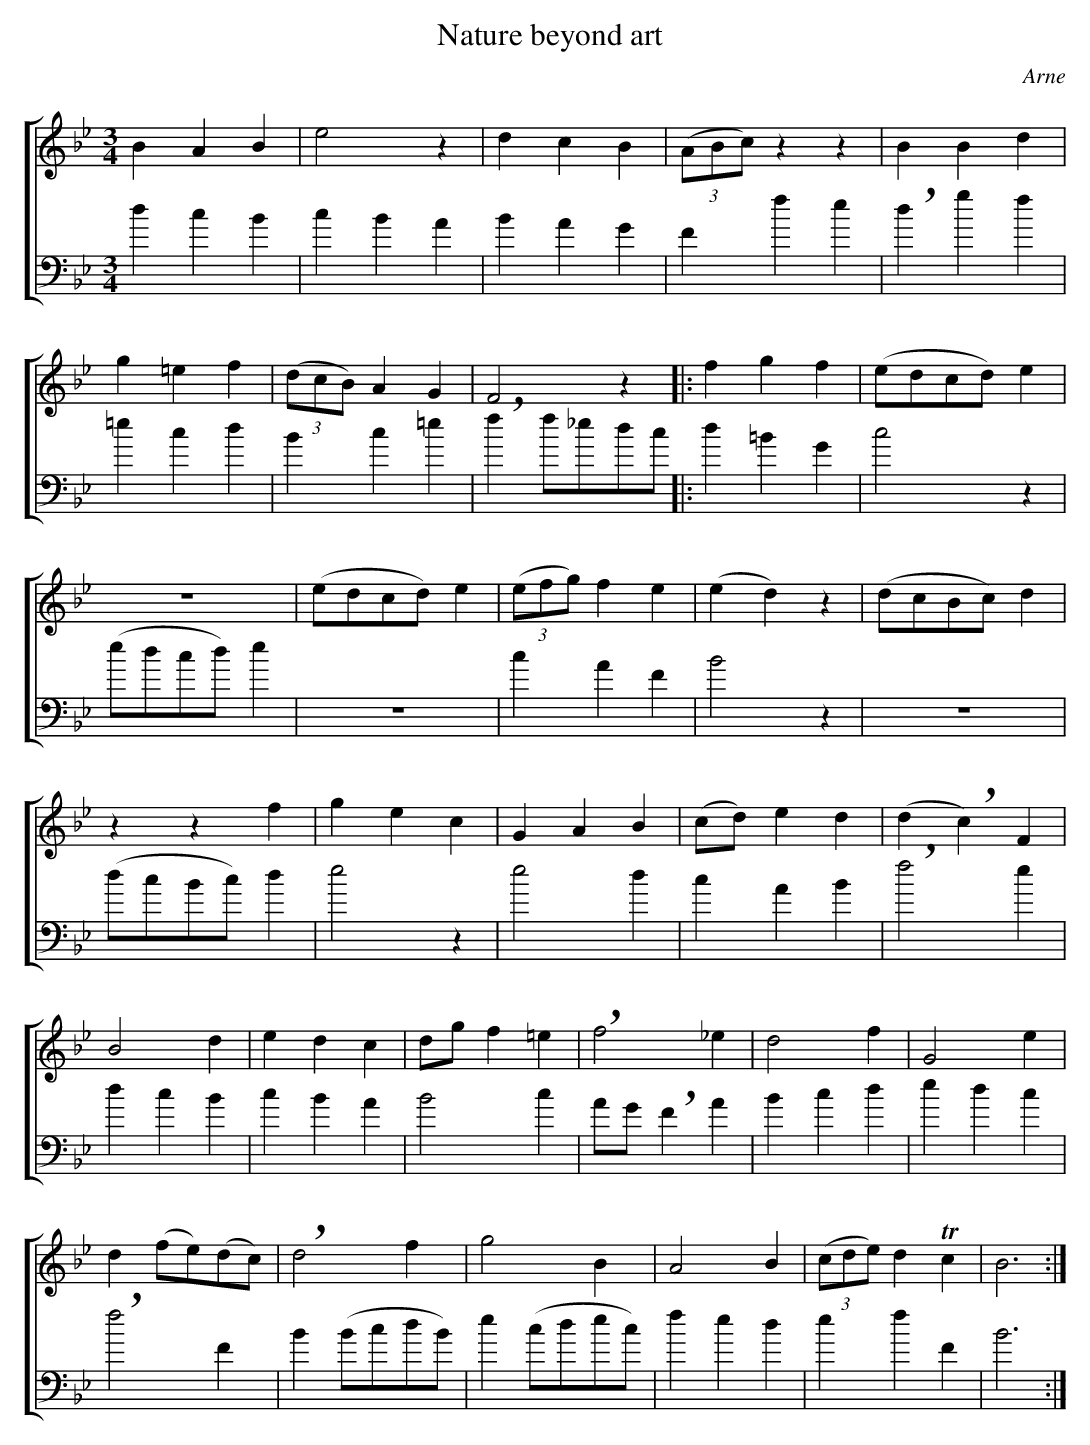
X:1
T:Nature beyond art
C:Arne
U:R=!breath!
U:T=!tenuto!
L:1/4
M:3/4
%%score [1 2 ]
K:Bb
V:1 clef=treble
B A B | e2 z | d c B | (3(A/B/c/) z z | B B d |
g =e f | ((3d/c/B/) A G | F2 z |: f g f | (e/d/c/d/) e |
z3 | (e/d/c/d/) e | ((3e/f/g/) f e | (e d ) z | (d/c/B/c/) d |
z z f | g e c | G A B | (c/d/) e d | (d Rc) F |
B2 d | e d c | d/g/ f =e | Rf2 _e | d2 f | G2 e |
d (f/e/)(d/c/) | Rd2 f | g2 B | A2 B | ((3c/d/e/) d !trill!c | B3 :|
V:2 clef=bass
d c B | c B A | B A G | F f e | Rd g f |
=e c d | B c =e | Rf f/_e/d/c/ |: d =B G | c2 z |
(e/d/c/d/) e | z3 | c A F | B2 z | z3 |
(d/c/B/c/) d | e2 z | e2 d | c A B | Rf2 e |
d c B | c B A | B2 c | A/G/ RF A | B c d | e d c |
Rf2 F | B (B/c/d/B/) |e (c/d/e/c/) | f e d | e f F | B3 :|
